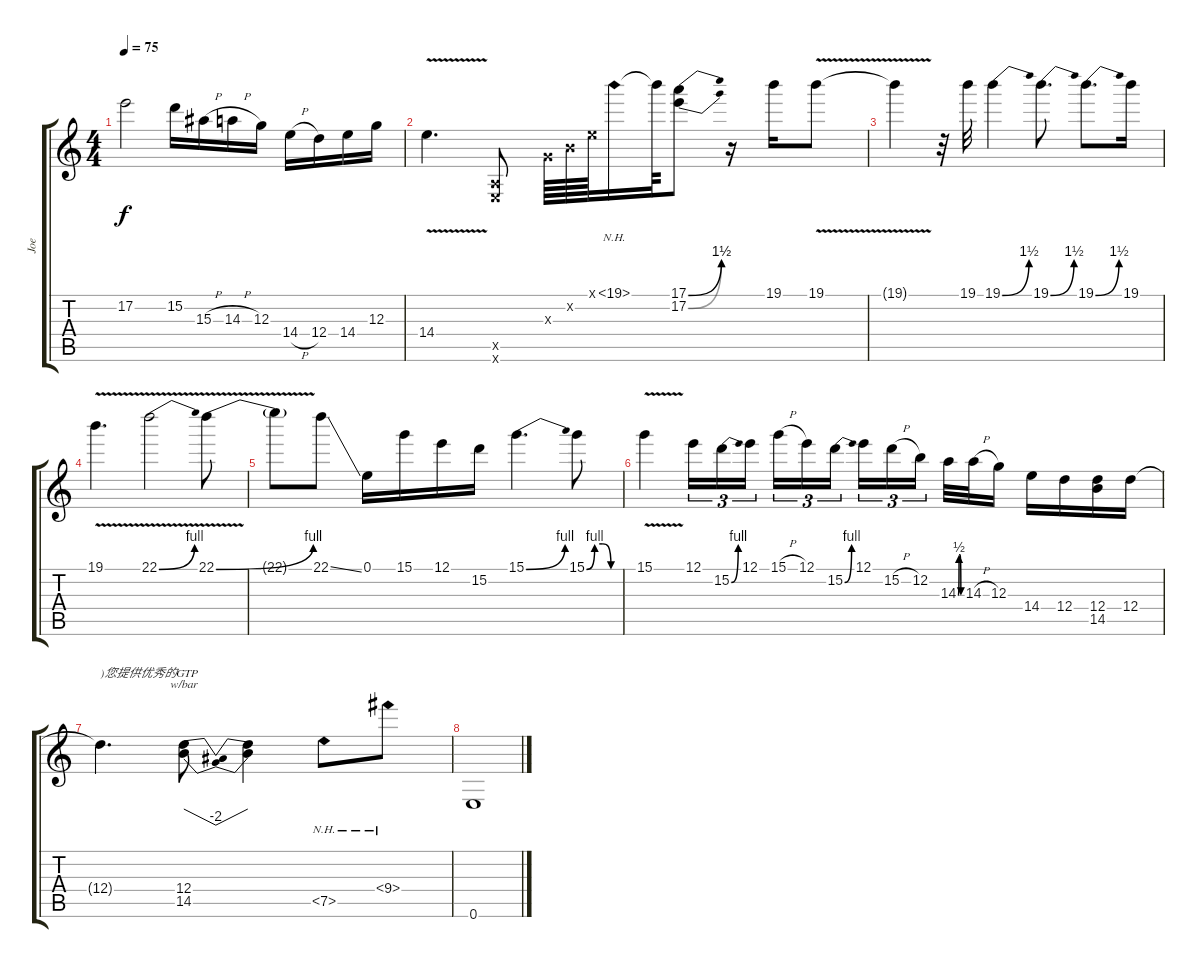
\track ("Joe" "Joe") {instrument distortionguitar}
\staff {score tabs}
\tuning (E4 B3 G3 D3 A2 E2) {hide}
\ts (4 4)
\tempo 75
\clef g2
\ks c
17.2{t}.2{dy f} 15.2.16 15.3{h}.16 14.3{h}.16 12.3.16 14.4{h}.16 12.4.16 14.4.16 12.3.16 |
14.4{v}.4{d} (0.5{x} 0.6{x}).8 0.3{x}.64 0.2{x}.64 0.1{x}.64 19.1{nh}.16 19.1{t}.64 (17.1{be (bend 0 0 60 6)} 17.2{be (bend 0 0 60 6)}).8 r.16 19.1.16 19.1{v}.8 |
19.1{t}.4 r.32 19.1.32 19.1{be (bend 0 0 60 6)}.4 19.1{be (bend 0 0 60 6)}.8{d} 19.1{be (bend 0 0 60 6)}.8{d} 19.1.16 |
19.1{v}.4{d} 22.1{be (bend 0 0 60 4) v}.2 22.1{be (bend 0 0 60 4) v}.8 |
22.1{t}.8 22.1{ss}.8 0.1.16 15.1.16 12.1.16 15.2.16 15.1{be (bend 0 0 60 4)}.4{d} 15.1{be (custom 0 0 15 4 30 4 45 0 60 0)}.8 |
15.1{v}.4 12.1.16{tu (3 2)} 15.2{be (bend 0 0 60 4)}.16{tu (3 2)} 12.1.16{tu (3 2) beam splitsecondary} 15.1{h}.16{tu (3 2)} 12.1.16{tu (3 2)} 15.2{be (bend 0 0 60 4)}.16{tu (3 2)} 12.1.16{tu (3 2)} 15.2{h}.16{tu (3 2)} 12.2.16{tu (3 2) beam splitsecondary} 14.3{be (custom 0 0 15 2 30 2 45 0 60 0)}.32 14.3{h}.32 12.3.16 14.4.16 12.4.16 (12.4 14.5).16 12.4.16 |
12.4{t}.4{d txt ")您提供优秀的GTP"} (12.4 14.5).8{tbe (dip default 0 0 30 -8 60 0)} (12.4{t} 14.5{t}).4 7.5{nh}.8 9.4{nh}.8 |
0.6.1
